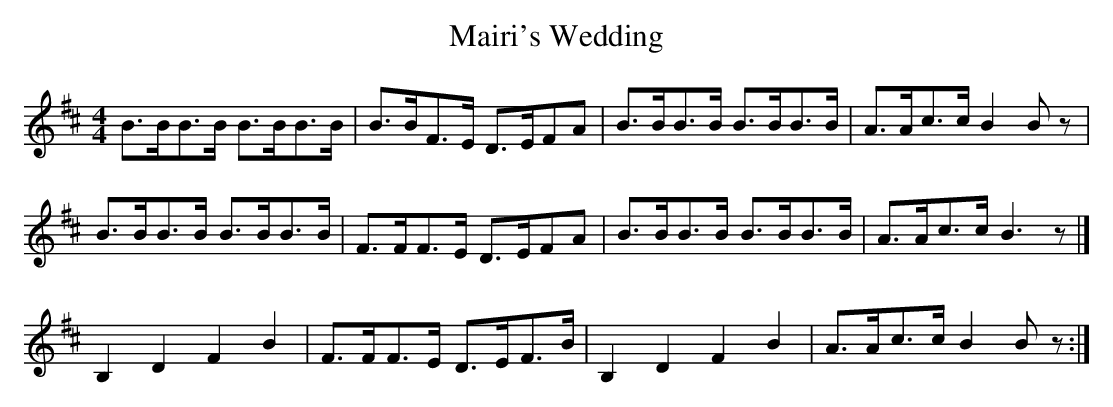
X:1
T:Mairi's Wedding
M:4/4
L:1/8
K:Bm
B>BB>B B>BB>B|B>BF>E D>EFA|B>BB>B B>BB>B|A>Ac>c B2 B z|
B>BB>B B>BB>B|F>FF>E D>EFA|B>BB>B B>BB>B|A>Ac>c B3 z|]
B,2 D2 F2 B2|F>FF>E D>EF>B|B,2 D2 F2 B2|A>Ac>c B2 B z:|
